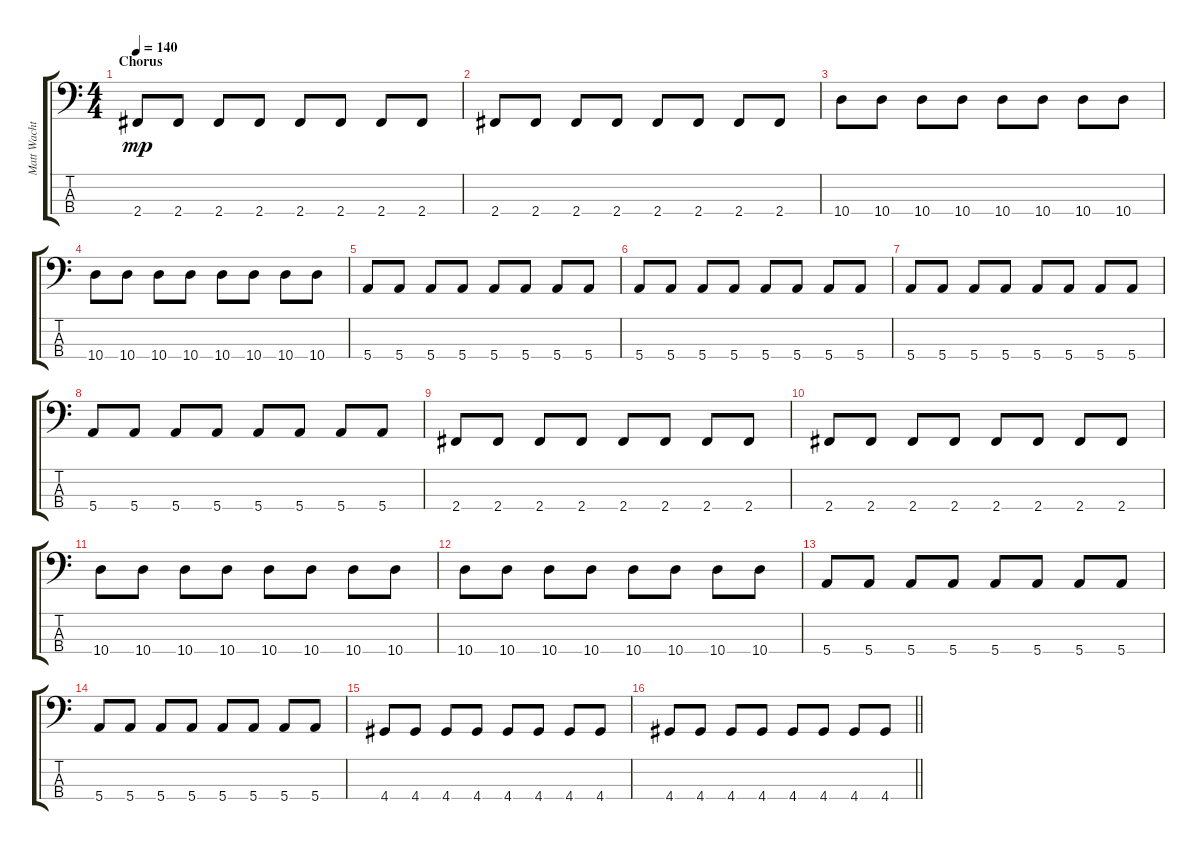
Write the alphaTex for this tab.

\track ("Matt Wachter" "Matt Wacht") {instrument acousticbass}
\staff {score tabs}
\tuning (G2 D2 A1 E1) {hide}
\ts (4 4)
\section ("" "Chorus")
\tempo 140
\clef f4
\ks c
2.4.8{dy mp} 2.4.8 2.4.8 2.4.8 2.4.8 2.4.8 2.4.8 2.4.8 |
2.4.8 2.4.8 2.4.8 2.4.8 2.4.8 2.4.8 2.4.8 2.4.8 |
10.4.8 10.4.8 10.4.8 10.4.8 10.4.8 10.4.8 10.4.8 10.4.8 |
10.4.8 10.4.8 10.4.8 10.4.8 10.4.8 10.4.8 10.4.8 10.4.8 |
5.4.8 5.4.8 5.4.8 5.4.8 5.4.8 5.4.8 5.4.8 5.4.8 |
5.4.8 5.4.8 5.4.8 5.4.8 5.4.8 5.4.8 5.4.8 5.4.8 |
5.4.8 5.4.8 5.4.8 5.4.8 5.4.8 5.4.8 5.4.8 5.4.8 |
5.4.8 5.4.8 5.4.8 5.4.8 5.4.8 5.4.8 5.4.8 5.4.8 |
2.4.8 2.4.8 2.4.8 2.4.8 2.4.8 2.4.8 2.4.8 2.4.8 |
2.4.8 2.4.8 2.4.8 2.4.8 2.4.8 2.4.8 2.4.8 2.4.8 |
10.4.8 10.4.8 10.4.8 10.4.8 10.4.8 10.4.8 10.4.8 10.4.8 |
10.4.8 10.4.8 10.4.8 10.4.8 10.4.8 10.4.8 10.4.8 10.4.8 |
5.4.8 5.4.8 5.4.8 5.4.8 5.4.8 5.4.8 5.4.8 5.4.8 |
5.4.8 5.4.8 5.4.8 5.4.8 5.4.8 5.4.8 5.4.8 5.4.8 |
4.4.8 4.4.8 4.4.8 4.4.8 4.4.8 4.4.8 4.4.8 4.4.8 |
\barLineRight lightlight
4.4.8 4.4.8 4.4.8 4.4.8 4.4.8 4.4.8 4.4.8 4.4.8
